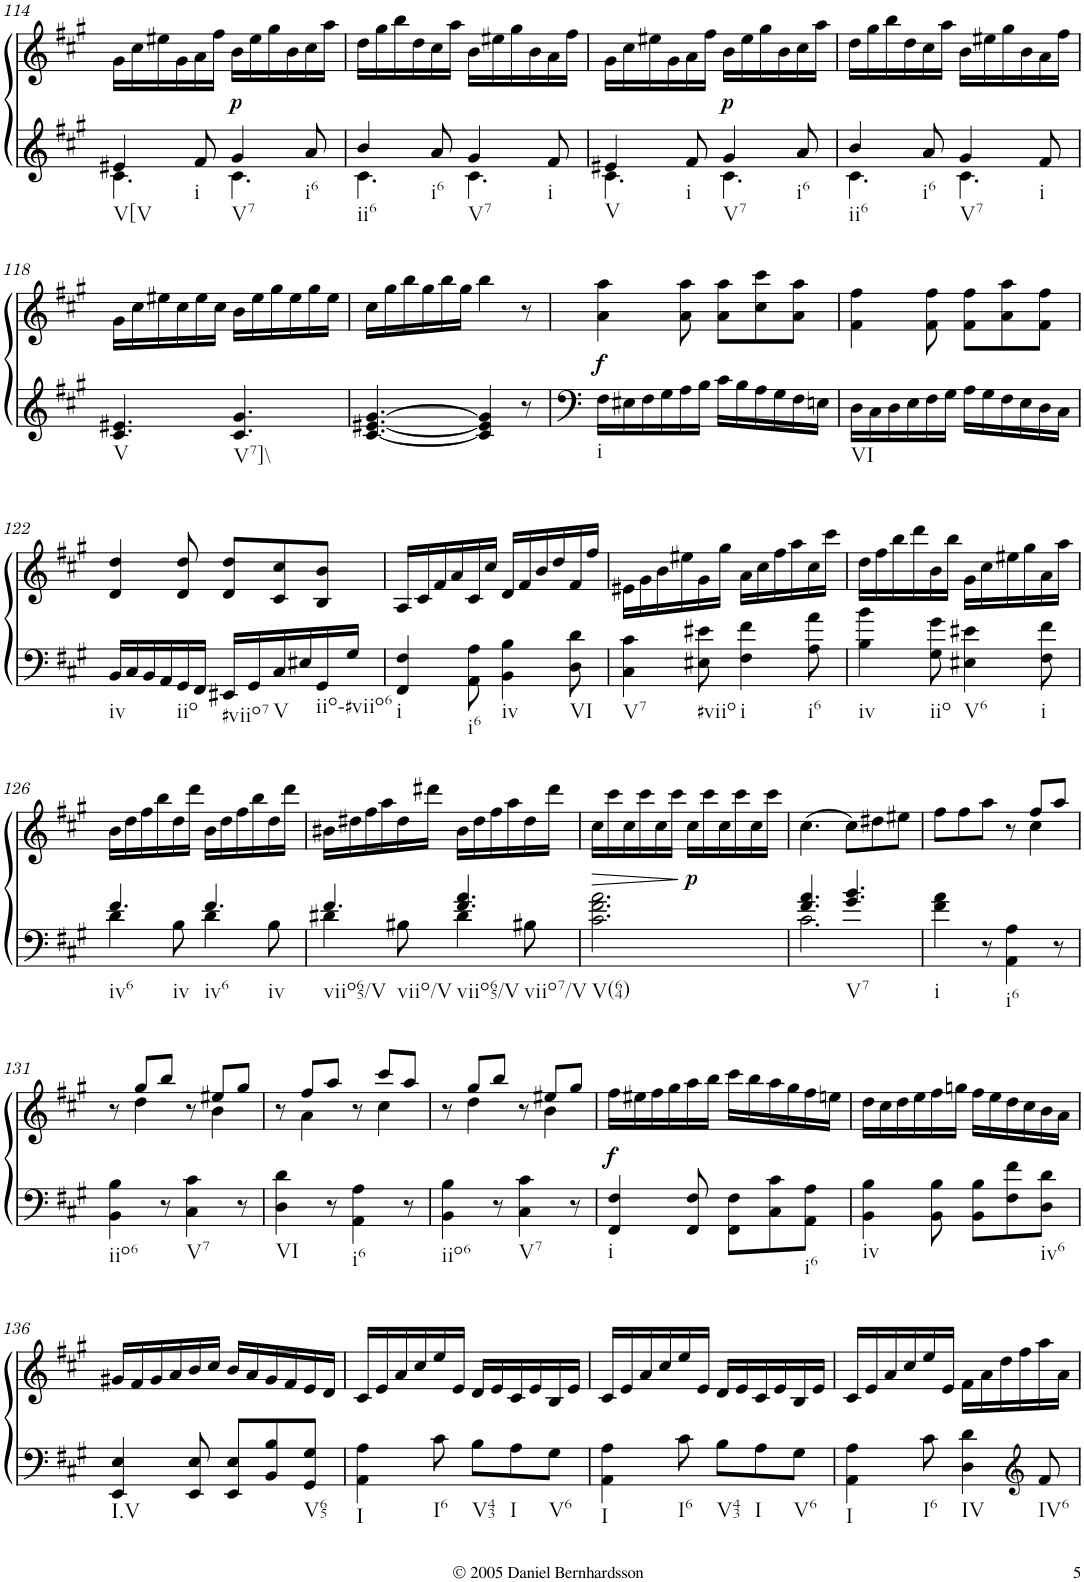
**kern	**kern	**dynam
*part1	*part1	*part1
*staff2	*staff1	*staff1/2
*I"Piano	*	*
*I'Pno.	*	*
!!LO:PB:g=z
*clefG2	*clefG2	*
*k[f#c#g#]	*k[f#c#g#]	*
*A:	*A:	*
*M6/8	*M6/8	*
=114	=114	=114
*^	*	*
!LO:TX:b:t=V[V	!	!	!
4e#X/	4.c#\	16g#\LL	.
.	.	16cc#\	.
.	.	16ee#X\	.
.	.	16g#\	.
!LO:TX:b:t=i	!	!	!
8f#/	.	16a\	.
.	.	16ff#\JJ	.
!LO:TX:b:t=V7	!	!	!
!	!	!	!LO:DY:b
4g#/	4.c#\	16b\LL	p
.	.	16ee#\	.
.	.	16gg#\	.
.	.	16b\	.
!LO:TX:b:t=i6	!	!	!
8a/	.	16cc#\	.
.	.	16aa\JJ	.
=115	=115	=115	=115
!LO:TX:b:t=ii6	!	!	!
4b/	4.c#\	16dd\LL	.
.	.	16gg#\	.
.	.	16bb\	.
.	.	16dd\	.
!LO:TX:b:t=i6	!	!	!
8a/	.	16cc#\	.
.	.	16aa\JJ	.
!LO:TX:b:t=V7	!	!	!
4g#/	4.c#\	16b\LL	.
.	.	16ee#X\	.
.	.	16gg#\	.
.	.	16b\	.
!LO:TX:b:t=i	!	!	!
8f#/	.	16a\	.
.	.	16ff#\JJ	.
=116	=116	=116	=116
!LO:TX:b:t=V	!	!	!
4e#X/	4.c#\	16g#\LL	.
.	.	16cc#\	.
.	.	16ee#X\	.
.	.	16g#\	.
!LO:TX:b:t=i	!	!	!
8f#/	.	16a\	.
.	.	16ff#\JJ	.
!LO:TX:b:t=V7	!	!	!
!	!	!	!LO:DY:b
4g#/	4.c#\	16b\LL	p
.	.	16ee#\	.
.	.	16gg#\	.
.	.	16b\	.
!LO:TX:b:t=i6	!	!	!
8a/	.	16cc#\	.
.	.	16aa\JJ	.
=117	=117	=117	=117
!LO:TX:b:t=ii6	!	!	!
4b/	4.c#\	16dd\LL	.
.	.	16gg#\	.
.	.	16bb\	.
.	.	16dd\	.
!LO:TX:b:t=i6	!	!	!
8a/	.	16cc#\	.
.	.	16aa\JJ	.
!LO:TX:b:t=V7	!	!	!
4g#/	4.c#\	16b\LL	.
.	.	16ee#X\	.
.	.	16gg#\	.
.	.	16b\	.
!LO:TX:b:t=i	!	!	!
8f#/	.	16a\	.
.	.	16ff#\JJ	.
*v	*v	*	*
!!LO:LB:g=z
=118	=118	=118
!LO:TX:b:t=V	!	!
4.c#/ 4.e#X/	16g#\LL	.
.	16cc#\	.
.	16ee#X\	.
.	16cc#\	.
.	16ee#\	.
.	16cc#\JJ	.
!LO:TX:b:t=V7]\\	!	!
4.c#/ 4.g#/	16b\LL	.
.	16ee#\	.
.	16gg#\	.
.	16ee#\	.
.	16gg#\	.
.	16ee#\JJ	.
=119	=119	=119
[<4.c#/ [<4.e#X/ [>4.g#/	16cc#\LL	.
.	16gg#\	.
.	16bb\	.
.	16gg#\	.
.	16bb\	.
.	16gg#\JJ	.
4c#/] 4e#/] 4g#/]	4bb\	.
8r	8r	.
=120	=120	=120
!LO:TX:b:t=i	!	!
!	!	!LO:DY:b
16F#\LL	4a\ 4aa\	f
16E#X\	.	.
16F#\	.	.
16G#\	.	.
16A\	8a\ 8aa\	.
16B\JJ	.	.
16c#\LL	8a\ 8aa\L	.
16B\	.	.
16A\	8cc#\ 8ccc#\	.
16G#\	.	.
16F#\	8a\ 8aa\J	.
16En\JJ	.	.
=121	=121	=121
!LO:TX:b:t=VI	!	!
16D\LL	4f#\ 4ff#\	.
16C#\	.	.
16D\	.	.
16E\	.	.
16F#\	8f#\ 8ff#\	.
16G#\JJ	.	.
16A\LL	8f#\ 8ff#\L	.
16G#\	.	.
16F#\	8a\ 8aa\	.
16E\	.	.
16D\	8f#\ 8ff#\J	.
16C#\JJ	.	.
!!LO:LB:g=z
=122	=122	=122
!LO:TX:b:t=iv	!	!
16BB/LL	4d/ 4dd/	.
16C#/	.	.
16BB/	.	.
16AA/	.	.
!LO:TX:b:t=iio	!	!
16GG#/	8d/ 8dd/	.
16FF#/JJ	.	.
!LO:TX:b:t=#viio7	!	!
16EE#X/LL	8d/ 8dd/L	.
16GG#/	.	.
!LO:TX:b:t=V	!	!
16C#/	8c#/ 8cc#/	.
16E#X/	.	.
!LO:TX:b:t=iio-#viio6	!	!
16GG#/	8B/ 8b/J	.
16G#/JJ	.	.
=123	=123	=123
!LO:TX:b:t=i	!	!
4FF#/ 4F#/	16A/LL	.
.	16c#/	.
.	16f#/	.
.	16a/	.
!LO:TX:b:t=i6	!	!
8AA\ 8A\	16c#/	.
.	16cc#/JJ	.
!LO:TX:b:t=iv	!	!
4BB\ 4B\	16d/LL	.
.	16f#/	.
.	16b/	.
.	16dd/	.
!LO:TX:b:t=VI	!	!
8D\ 8d\	16f#/	.
.	16ff#/JJ	.
=124	=124	=124
!LO:TX:b:t=V7	!	!
4C#\ 4c#\	16e#X\LL	.
.	16g#\	.
.	16b\	.
.	16ee#X\	.
!LO:TX:b:t=#viio	!	!
8E#X\ 8e#X\	16g#\	.
.	16gg#\JJ	.
!LO:TX:b:t=i	!	!
4F#\ 4f#\	16a\LL	.
.	16cc#\	.
.	16ff#\	.
.	16aa\	.
!LO:TX:b:t=i6	!	!
8A\ 8a\	16cc#\	.
.	16ccc#\JJ	.
=125	=125	=125
!LO:TX:b:t=iv	!	!
4B\ 4b\	16dd\LL	.
.	16ff#\	.
.	16bb\	.
.	16ddd\	.
!LO:TX:b:t=iio	!	!
8G#\ 8g#\	16b\	.
.	16bb\JJ	.
!LO:TX:b:t=V6	!	!
4E#X\ 4e#X\	16g#\LL	.
.	16cc#\	.
.	16ee#X\	.
.	16gg#\	.
!LO:TX:b:t=i	!	!
8F#\ 8f#\	16a\	.
.	16aa\JJ	.
!!LO:LB:g=z
=126	=126	=126
*^	*	*
!LO:TX:b:t=iv6	!	!	!
!LO:TX:b:t=iv	!	!	!
4.f#/	4d\	16b\LL	.
.	.	16dd\	.
.	.	16ff#\	.
.	.	16bb\	.
.	8B\	16dd\	.
.	.	16ddd\JJ	.
!LO:TX:b:t=iv6	!	!	!
!LO:TX:b:t=iv	!	!	!
4.f#/	4d\	16b\LL	.
.	.	16dd\	.
.	.	16ff#\	.
.	.	16bb\	.
.	8B\	16dd\	.
.	.	16ddd\JJ	.
=127	=127	=127	=127
!LO:TX:b:t=viio65/V	!	!	!
!LO:TX:b:t=viio/V	!	!	!
4.f#/	4d#X\	16b#X\LL	.
.	.	16dd#X\	.
.	.	16ff#\	.
.	.	16aa\	.
.	8B#X\	16dd#\	.
.	.	16ddd#X\JJ	.
!LO:TX:b:t=viio65/V	!	!	!
!LO:TX:b:t=viio7/V	!	!	!
4.f#/ 4.a/	4d#\	16b#\LL	.
.	.	16dd#\	.
.	.	16ff#\	.
.	.	16aa\	.
.	8B#X\	16dd#\	.
.	.	16ddd#\JJ	.
*v	*v	*	*
=128	=128	=128
!LO:TX:b:t=V(64)	!	!
!	!	!LO:HP:b
2.c#\ 2.f#\ 2.a\	16cc#\LL	>
.	16ccc#\	.
.	16cc#\	.
.	16ccc#\	.
.	16cc#\	.
.	16ccc#\JJ	.
!	!	!LO:DY:n=1:b
.	16cc#\LL	] p
.	16ccc#\	.
.	16cc#\	.
.	16ccc#\	.
.	16cc#\	.
.	16ccc#\JJ	.
=129	=129	=129
*^	*	*
4.f#/ 4.a/	2.c#\	(4.cc#\	.
!LO:TX:b:t=V7	!	!	!
4.g#/ 4.b/	.	8cc#\L)	.
.	.	8dd#X\	.
.	.	8ee#X\J	.
*v	*v	*	*
=130	=130	=130
*	*^	*
!LO:TX:b:t=i	!	!	!
4f#\ 4a\	8ff#\L	4.ryy	.
.	8ff#\	.	.
8r	8aa\J	.	.
!LO:TX:b:t=i6	!	!	!
4AA\ 4A\	8r	8ryy	.
.	8ff#/L	4cc#\	.
8r	8aa/J	.	.
!!LO:LB:g=z	!!
=131	=131	=131	=131
!LO:TX:b:t=iio6	!	!	!
4BB\ 4B\	8r	8ryy	.
.	8gg#/L	4dd\	.
8r	8bb/J	.	.
!LO:TX:b:t=V7	!	!	!
4C#\ 4c#\	8r	8ryy	.
.	8ee#X/L	4b\	.
8r	8gg#/J	.	.
=132	=132	=132	=132
!LO:TX:b:t=VI	!	!	!
4D\ 4d\	8r	8ryy	.
.	8ff#/L	4a\	.
8r	8aa/J	.	.
!LO:TX:b:t=i6	!	!	!
4AA\ 4A\	8r	8ryy	.
.	8ccc#/L	4cc#\	.
8r	8aa/J	.	.
=133	=133	=133	=133
!LO:TX:b:t=iio6	!	!	!
4BB\ 4B\	8r	8ryy	.
.	8gg#/L	4dd\	.
8r	8bb/J	.	.
!LO:TX:b:t=V7	!	!	!
4C#\ 4c#\	8r	8ryy	.
.	8ee#X/L	4b\	.
8r	8gg#/J	.	.
*	*v	*v	*
=134	=134	=134
!LO:TX:b:t=i	!	!
!	!	!LO:DY:b
4FF#/ 4F#/	16ff#\LL	f
.	16ee#X\	.
.	16ff#\	.
.	16gg#\	.
8FF#/ 8F#/	16aa\	.
.	16bb\JJ	.
8FF#\ 8F#\L	16ccc#\LL	.
.	16bb\	.
8C#\ 8c#\	16aa\	.
.	16gg#\	.
!LO:TX:b:t=i6	!	!
8AA\ 8A\J	16ff#\	.
.	16een\JJ	.
=135	=135	=135
!LO:TX:b:t=iv	!	!
4BB\ 4B\	16dd\LL	.
.	16cc#\	.
.	16dd\	.
.	16ee\	.
8BB\ 8B\	16ff#\	.
.	16ggn\JJ	.
8BB\ 8B\L	16ff#\LL	.
.	16ee\	.
8F#\ 8f#\	16dd\	.
.	16cc#\	.
!LO:TX:b:t=iv6	!	!
8D\ 8d\J	16b\	.
.	16a\JJ	.
!!LO:LB:g=z
=136	=136	=136
!LO:TX:b:t=I.V	!	!
4EE/ 4E/	16g#X/LL	.
.	16f#/	.
.	16g#/	.
.	16a/	.
8EE/ 8E/	16b/	.
.	16cc#/JJ	.
8EE/ 8E/L	16b/LL	.
.	16a/	.
8BB/ 8B/	16g#/	.
.	16f#/	.
!LO:TX:b:t=V65	!	!
8GG#/ 8G#/J	16e/	.
.	16d/JJ	.
=137	=137	=137
!LO:TX:b:t=I	!	!
4AA\ 4A\	16c#/LL	.
.	16e/	.
.	16a/	.
.	16cc#/	.
!LO:TX:b:t=I6	!	!
8c#\	16ee/	.
.	16e/JJ	.
!LO:TX:b:t=V43	!	!
8B\L	16d/LL	.
.	16e/	.
!LO:TX:b:t=I	!	!
8A\	16c#/	.
.	16e/	.
!LO:TX:b:t=V6	!	!
8G#\J	16B/	.
.	16e/JJ	.
=138	=138	=138
!LO:TX:b:t=I	!	!
4AA\ 4A\	16c#/LL	.
.	16e/	.
.	16a/	.
.	16cc#/	.
!LO:TX:b:t=I6	!	!
8c#\	16ee/	.
.	16e/JJ	.
!LO:TX:b:t=V43	!	!
8B\L	16d/LL	.
.	16e/	.
!LO:TX:b:t=I	!	!
8A\	16c#/	.
.	16e/	.
!LO:TX:b:t=V6	!	!
8G#\J	16B/	.
.	16e/JJ	.
=139	=139	=139
!LO:TX:b:t=I	!	!
4AA\ 4A\	16c#/LL	.
.	16e/	.
.	16a/	.
.	16cc#/	.
!LO:TX:b:t=I6	!	!
8c#\	16ee/	.
.	16e/JJ	.
!LO:TX:b:t=IV	!	!
4D\ 4d\	16f#\LL	.
.	16a\	.
.	16dd\	.
.	16ff#\	.
*clefG2	*	*
!LO:TX:b:t=IV6	!	!
8f#/	16aa\	.
.	16a\JJ	.
=	=	=
*-	*-	*-
